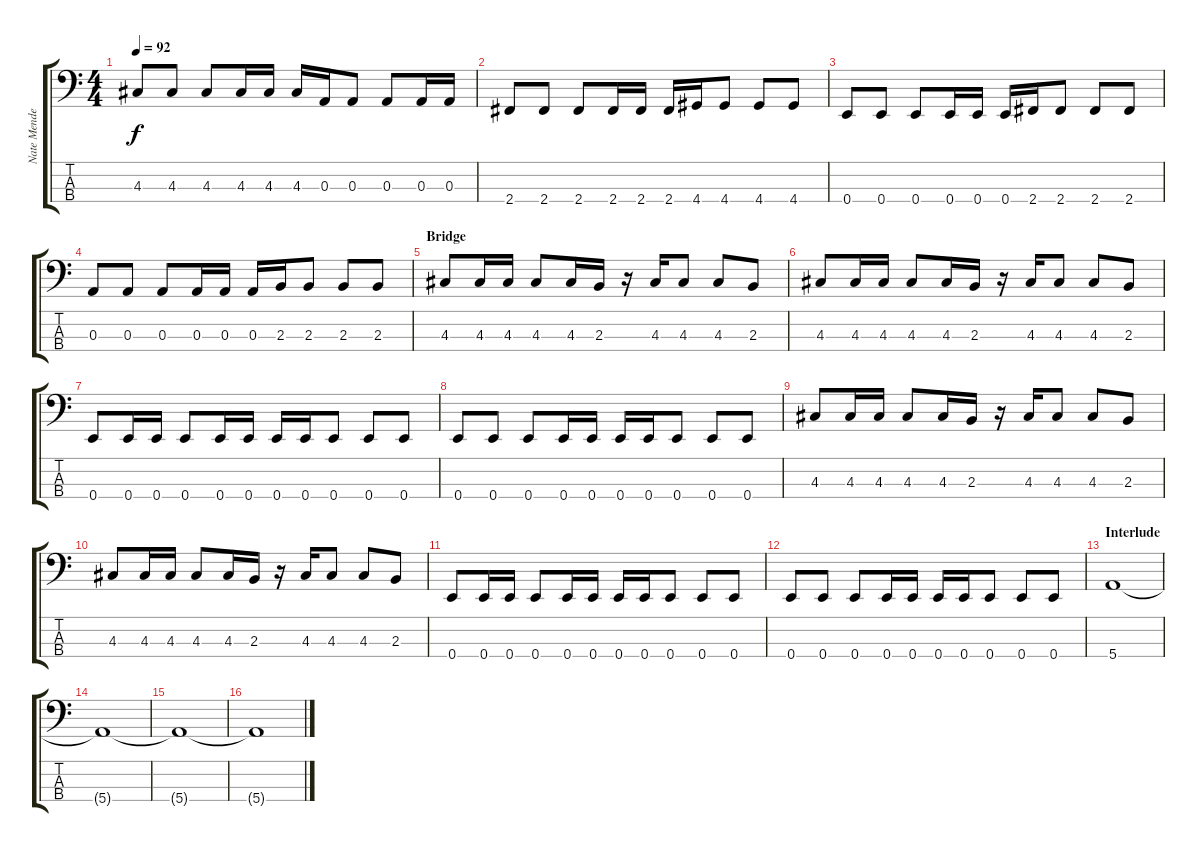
\track ("Nate Mendel (Bass)" "Nate Mende") {instrument electricbassfinger}
\staff {score tabs}
\tuning (G2 D2 A1 E1) {hide}
\ts (4 4)
\tempo 92
\clef f4
\ks c
4.3.8{dy f} 4.3.8 4.3.8 4.3.16 4.3.16 4.3.16 0.3.16 0.3.8 0.3.8 0.3.16 0.3.16 |
2.4.8 2.4.8 2.4.8 2.4.16 2.4.16 2.4.16 4.4.16 4.4.8 4.4.8 4.4.8 |
0.4.8 0.4.8 0.4.8 0.4.16 0.4.16 0.4.16 2.4.16 2.4.8 2.4.8 2.4.8 |
0.3.8 0.3.8 0.3.8 0.3.16 0.3.16 0.3.16 2.3.16 2.3.8 2.3.8 2.3.8 |
\section ("" "Bridge")
4.3.8 4.3.16 4.3.16 4.3.8 4.3.16 2.3.16 r.16 4.3.16 4.3.8 4.3.8 2.3.8 |
4.3.8 4.3.16 4.3.16 4.3.8 4.3.16 2.3.16 r.16 4.3.16 4.3.8 4.3.8 2.3.8 |
0.4.8 0.4.16 0.4.16 0.4.8 0.4.16 0.4.16 0.4.16 0.4.16 0.4.8 0.4.8 0.4.8 |
0.4.8 0.4.8 0.4.8 0.4.16 0.4.16 0.4.16 0.4.16 0.4.8 0.4.8 0.4.8 |
4.3.8 4.3.16 4.3.16 4.3.8 4.3.16 2.3.16 r.16 4.3.16 4.3.8 4.3.8 2.3.8 |
4.3.8 4.3.16 4.3.16 4.3.8 4.3.16 2.3.16 r.16 4.3.16 4.3.8 4.3.8 2.3.8 |
0.4.8 0.4.16 0.4.16 0.4.8 0.4.16 0.4.16 0.4.16 0.4.16 0.4.8 0.4.8 0.4.8 |
0.4.8 0.4.8 0.4.8 0.4.16 0.4.16 0.4.16 0.4.16 0.4.8 0.4.8 0.4.8 |
\section ("" "Interlude")
5.4.1 |
5.4{t}.1 |
5.4{t}.1 |
5.4{t}.1
